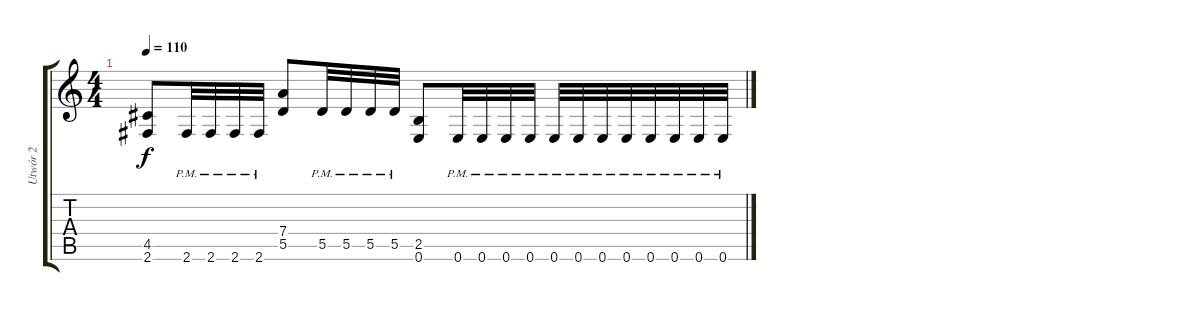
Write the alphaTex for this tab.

\track ("Utwór 2" "Utwór 2") {instrument acousticguitarsteel}
\staff {score tabs}
\tuning (E4 B3 G3 D3 A2 E2) {hide}
\ts (4 4)
\tempo 110
\clef g2
\ks c
(4.5 2.6).8{dy f} 2.6{pm}.32 2.6{pm}.32 2.6{pm}.32 2.6{pm}.32 (7.4 5.5).8 5.5{pm}.32 5.5{pm}.32 5.5{pm}.32 5.5{pm}.32 (2.5 0.6).8 0.6{pm}.32 0.6{pm}.32 0.6{pm}.32 0.6{pm}.32 0.6{pm}.32 0.6{pm}.32 0.6{pm}.32 0.6{pm}.32 0.6{pm}.32 0.6{pm}.32 0.6{pm}.32 0.6{pm}.32
